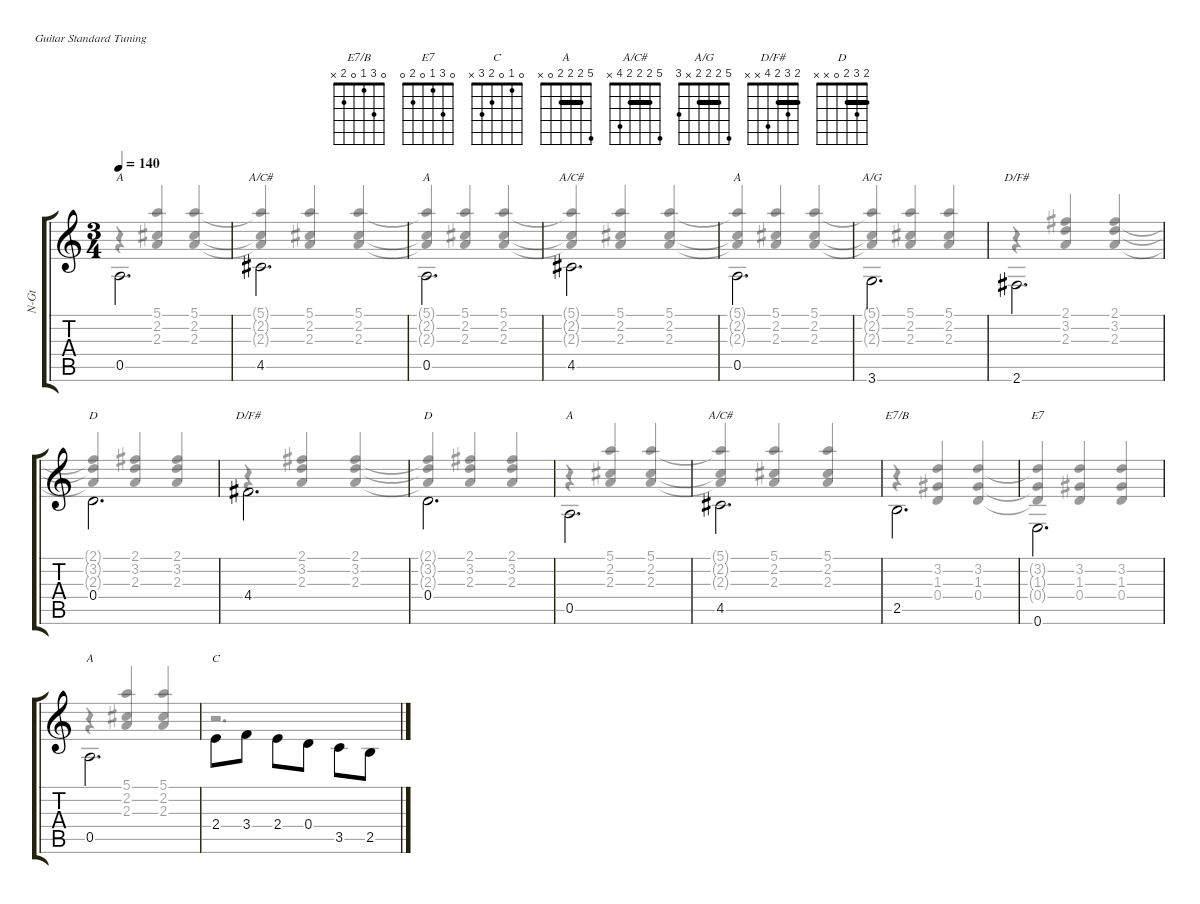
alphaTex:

\defaultSystemsLayout 4
\hideDynamics
\bracketExtendMode groupsimilarinstruments
\otherSystemsTrackNameOrientation horizontal
\defaultBarNumberDisplay Hide
\track ("Nylon Guitar" "N-Gt") {instrument acousticguitarnylon}
\staff {score tabs}
\tuning (E4 B3 G3 D3 A2 E2)
\chord ("E7/B" 0 3 1 0 2 x)
\chord ("E7" 0 3 1 0 2 0)
\chord ("C" 0 1 0 2 3 x)
\chord ("A" 5 2 2 2 0 x) {barre (2 2)}
\chord ("A/C#" 5 2 2 2 4 x) {barre (2 2)}
\chord ("A/G" 5 2 2 2 x 3) {barre (2 2)}
\chord ("D/F#" 2 3 2 0 x 2)
\chord ("D" 2 3 2 0 x x)
\chord ("D/F#" 2 3 2 4 x x) {barre 2}
\chord ("D" 2 3 2 0 x x) {barre 2}
\voice
\ts (3 4)
\tempo 140
\clef g2
\ks aminor
0.5.2{d ch "A" dy mf beam Down} |
4.5{acc #}.2{d ch "A/C#" beam Down} |
0.5.2{d ch "A" beam Down} |
4.5{acc #}.2{d ch "A/C#" beam Down} |
0.5.2{d ch "A" beam Down} |
3.6.2{d ch "A/G" beam Down} |
2.6{acc #}.2{d ch "D/F#" beam Down} |
0.4.2{d ch "D" beam Down} |
4.4{acc #}.2{d ch "D/F#" beam Down} |
0.4.2{d ch "D" beam Down} |
0.5.2{d ch "A" beam Down} |
4.5{acc #}.2{d ch "A/C#" beam Down} |
2.5.2{d ch "E7/B" beam Down} |
0.6.2{d ch "E7" beam Down} |
0.5.2{d ch "A" beam Down} |
2.4.8{ch "C" beam Down} 3.4.8{beam Down} 2.4.8{beam Down} 0.4.8{beam Down} 3.5.8{beam Down} 2.5.8{beam Down}
\voice
\clef g2
\ottava regular
\simile none
\ks aminor
r.4{dy mf beam Up} (2.3 2.2{acc #} 5.1).4{beam Up} (5.1 2.2{acc #} 2.3).4{beam Up} |
(5.1{t} 2.2{t acc #} 2.3{t}).4{beam Up} (2.3 2.2{acc #} 5.1).4{beam Up} (5.1 2.2{acc #} 2.3).4{beam Up} |
(5.1{t} 2.2{t acc #} 2.3{t}).4{beam Up} (2.3 2.2{acc #} 5.1).4{beam Up} (5.1 2.2{acc #} 2.3).4{beam Up} |
(5.1{t} 2.2{t acc #} 2.3{t}).4{beam Up} (2.3 2.2{acc #} 5.1).4{beam Up} (5.1 2.2{acc #} 2.3).4{beam Up} |
(5.1{t} 2.2{t acc #} 2.3{t}).4{beam Up} (2.3 2.2{acc #} 5.1).4{beam Up} (5.1 2.2{acc #} 2.3).4{beam Up} |
(5.1{t} 2.2{t acc #} 2.3{t}).4{beam Up} (2.3 2.2{acc #} 5.1).4{beam Up} (5.1 2.2{acc #} 2.3).4{beam Up} |
r.4{beam Up} (2.3 3.2 2.1{acc #}).4{beam Up} (2.1{acc #} 3.2 2.3).4{beam Up} |
(2.1{t acc #} 3.2{t} 2.3{t}).4{beam Up} (2.3 3.2 2.1{acc #}).4{beam Up} (2.1{acc #} 3.2 2.3).4{beam Up} |
r.4{beam Up} (2.3 3.2 2.1{acc #}).4{beam Up} (2.1{acc #} 3.2 2.3).4{beam Up} |
(2.1{t acc #} 3.2{t} 2.3{t}).4{beam Up} (2.3 3.2 2.1{acc #}).4{beam Up} (2.1{acc #} 3.2 2.3).4{beam Up} |
r.4{beam Up} (2.3 2.2{acc #} 5.1).4{beam Up} (5.1 2.2{acc #} 2.3).4{beam Up} |
(5.1{t} 2.2{t acc #} 2.3{t}).4{beam Up} (2.3 5.1 2.2{acc #}).4{beam Up} (5.1 2.2{acc #} 2.3).4{beam Up} |
r.4{beam Down} (3.2 1.3{acc #} 0.4).4{beam Up} (0.4 1.3{acc #} 3.2).4{beam Up} |
(0.4{t} 1.3{t acc #} 3.2{t}).4{beam Up} (3.2 0.4 1.3{acc #}).4{beam Up} (1.3{acc #} 0.4 3.2).4{beam Up} |
r.4{beam Up} (2.3 2.2{acc #} 5.1).4{beam Up} (5.1 2.2{acc #} 2.3).4{beam Up} |
r.2{d beam Down}
